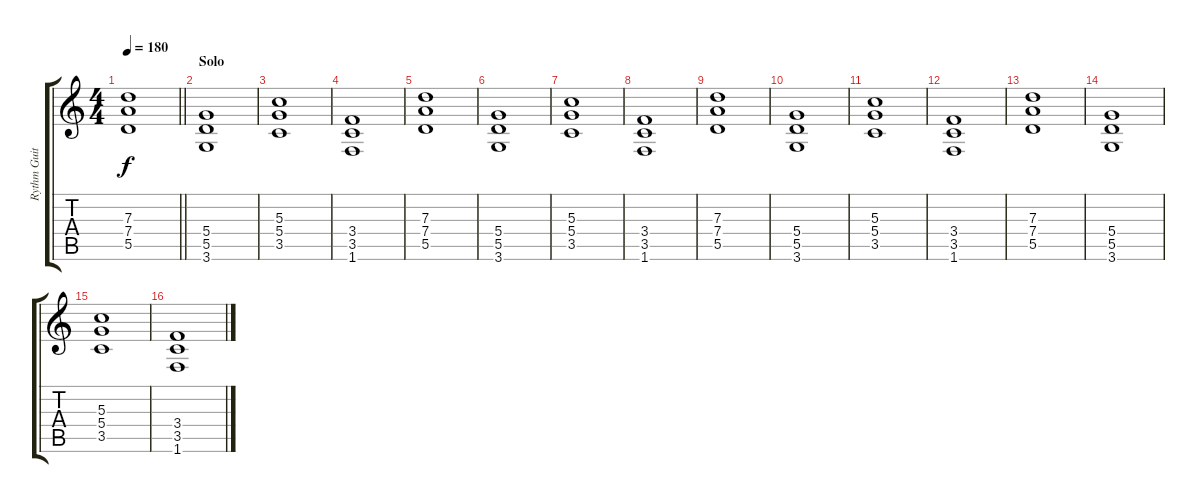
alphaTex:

\track ("Rythm Guitar" "Rythm Guit") {instrument distortionguitar}
\staff {score tabs}
\tuning (E4 B3 G3 D3 A2 E2) {hide}
\ts (4 4)
\tempo 180
\clef g2
\barLineRight lightlight
\ks c
(7.3 7.4 5.5).1{dy f} |
\section ("" "Solo")
(5.4 5.5 3.6).1 |
(5.3 5.4 3.5).1 |
(3.4 3.5 1.6).1 |
(7.3 7.4 5.5).1 |
(5.4 5.5 3.6).1 |
(5.3 5.4 3.5).1 |
(3.4 3.5 1.6).1 |
(7.3 7.4 5.5).1 |
(5.4 5.5 3.6).1 |
(5.3 5.4 3.5).1 |
(3.4 3.5 1.6).1 |
(7.3 7.4 5.5).1 |
(5.4 5.5 3.6).1 |
(5.3 5.4 3.5).1 |
(3.4 3.5 1.6).1
